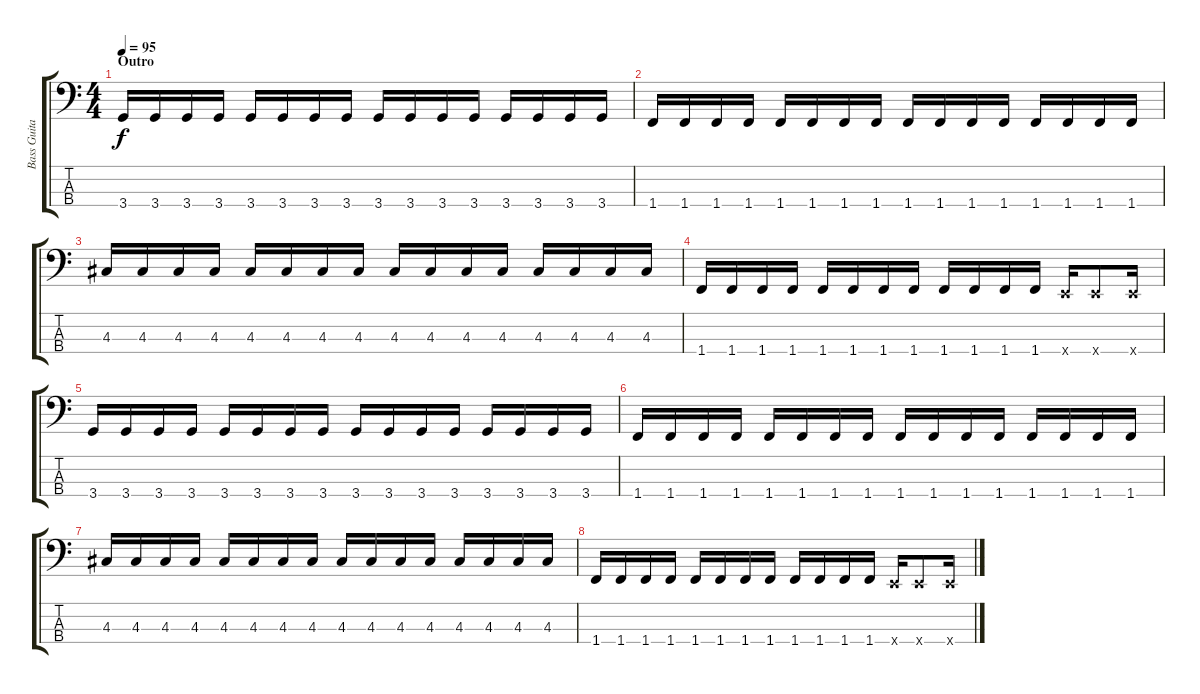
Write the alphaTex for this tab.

\track ("Bass Guitar" "Bass Guita") {instrument electricbasspick}
\staff {score tabs}
\tuning (G2 D2 A1 E1) {hide}
\ts (4 4)
\section ("" "Outro")
\tempo 95
\clef f4
\ks c
3.4.16{dy f} 3.4.16 3.4.16 3.4.16 3.4.16 3.4.16 3.4.16 3.4.16 3.4.16 3.4.16 3.4.16 3.4.16 3.4.16 3.4.16 3.4.16 3.4.16 |
1.4.16 1.4.16 1.4.16 1.4.16 1.4.16 1.4.16 1.4.16 1.4.16 1.4.16 1.4.16 1.4.16 1.4.16 1.4.16 1.4.16 1.4.16 1.4.16 |
4.3.16 4.3.16 4.3.16 4.3.16 4.3.16 4.3.16 4.3.16 4.3.16 4.3.16 4.3.16 4.3.16 4.3.16 4.3.16 4.3.16 4.3.16 4.3.16 |
1.4.16 1.4.16 1.4.16 1.4.16 1.4.16 1.4.16 1.4.16 1.4.16 1.4.16 1.4.16 1.4.16 1.4.16 0.4{x}.16 0.4{x}.8 0.4{x}.16 |
3.4.16 3.4.16 3.4.16 3.4.16 3.4.16 3.4.16 3.4.16 3.4.16 3.4.16 3.4.16 3.4.16 3.4.16 3.4.16 3.4.16 3.4.16 3.4.16 |
1.4.16 1.4.16 1.4.16 1.4.16 1.4.16 1.4.16 1.4.16 1.4.16 1.4.16 1.4.16 1.4.16 1.4.16 1.4.16 1.4.16 1.4.16 1.4.16 |
4.3.16 4.3.16 4.3.16 4.3.16 4.3.16 4.3.16 4.3.16 4.3.16 4.3.16 4.3.16 4.3.16 4.3.16 4.3.16 4.3.16 4.3.16 4.3.16 |
1.4.16 1.4.16 1.4.16 1.4.16 1.4.16 1.4.16 1.4.16 1.4.16 1.4.16 1.4.16 1.4.16 1.4.16 0.4{x}.16 0.4{x}.8 0.4{x}.16
